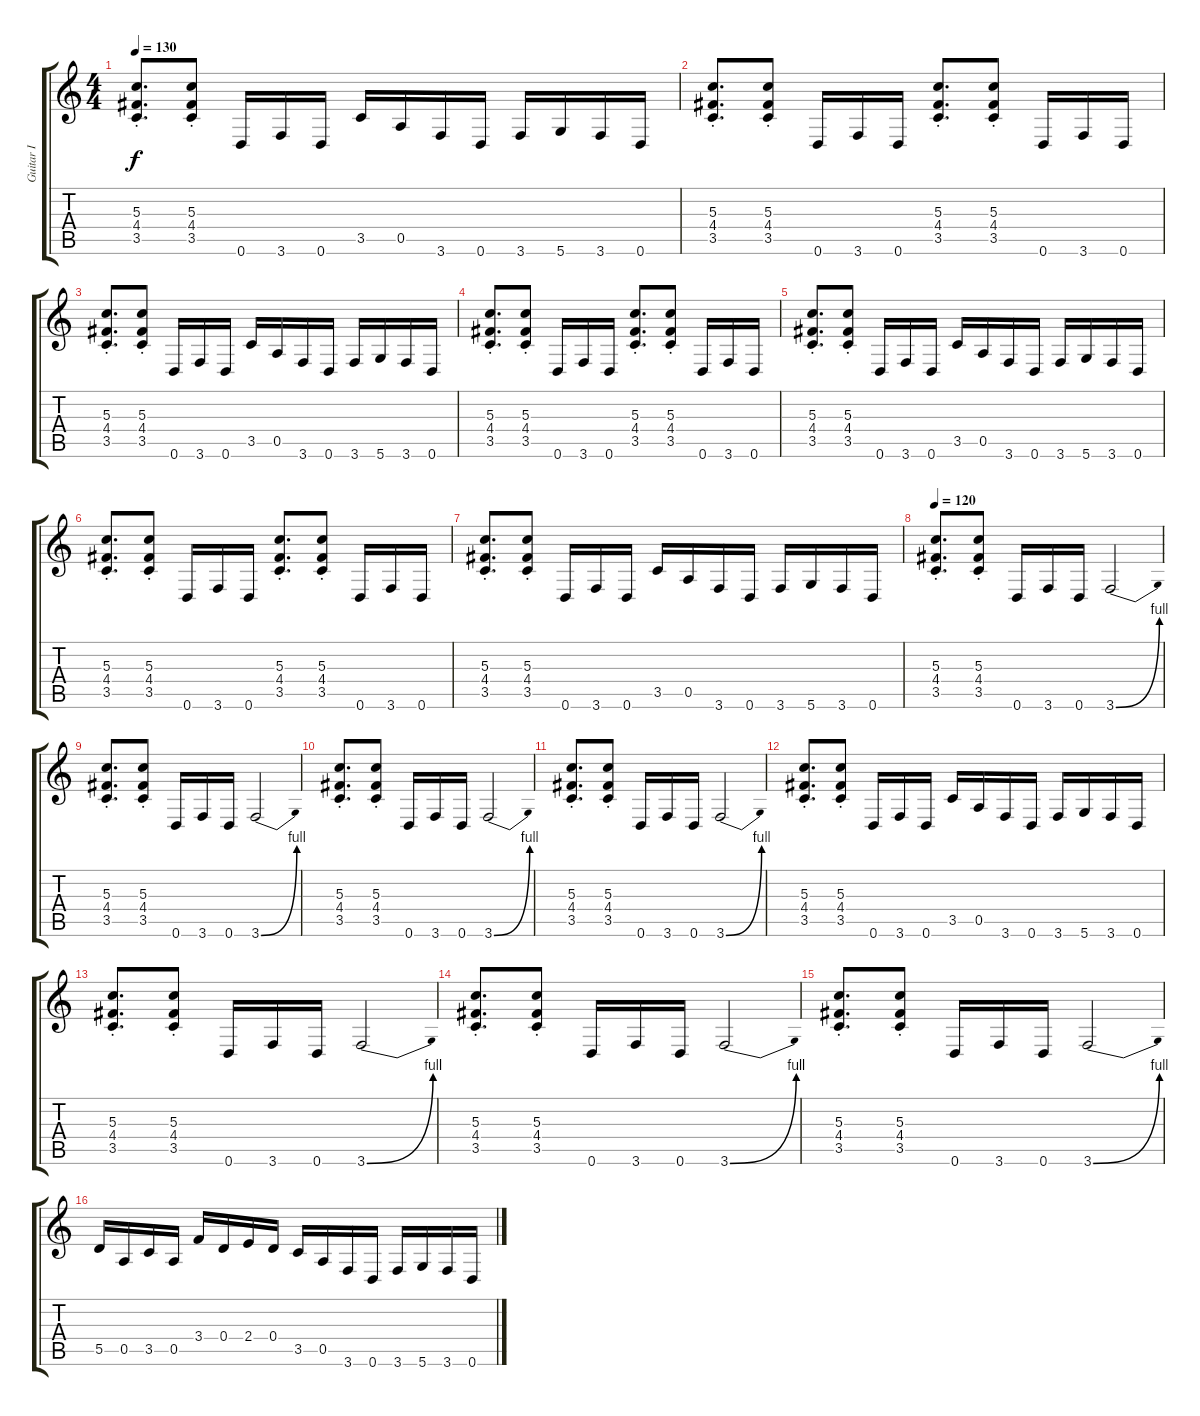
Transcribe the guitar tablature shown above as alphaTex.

\track ("Guitar I" "Guitar I") {instrument distortionguitar}
\staff {score tabs}
\tuning (E4 B3 G3 D3 A2 D2) {hide}
\ts (4 4)
\tempo 130
\clef g2
\ks c
(5.3{st} 4.4{st} 3.5{st}).8{d dy f} (5.3{st} 4.4{st} 3.5{st}).8 0.6.16 3.6.16 0.6.16 3.5.16 0.5.16 3.6.16 0.6.16 3.6.16 5.6.16 3.6.16 0.6.16 |
(5.3{st} 4.4{st} 3.5{st}).8{d} (5.3{st} 4.4{st} 3.5{st}).8 0.6.16 3.6.16 0.6.16 (5.3{st} 4.4{st} 3.5{st}).8{d} (5.3{st} 4.4{st} 3.5{st}).8 0.6.16 3.6.16 0.6.16 |
(5.3{st} 4.4{st} 3.5{st}).8{d} (5.3{st} 4.4{st} 3.5{st}).8 0.6.16 3.6.16 0.6.16 3.5.16 0.5.16 3.6.16 0.6.16 3.6.16 5.6.16 3.6.16 0.6.16 |
(5.3{st} 4.4{st} 3.5{st}).8{d} (5.3{st} 4.4{st} 3.5{st}).8 0.6.16 3.6.16 0.6.16 (5.3{st} 4.4{st} 3.5{st}).8{d} (5.3{st} 4.4{st} 3.5{st}).8 0.6.16 3.6.16 0.6.16 |
(5.3{st} 4.4{st} 3.5{st}).8{d} (5.3{st} 4.4{st} 3.5{st}).8 0.6.16 3.6.16 0.6.16 3.5.16 0.5.16 3.6.16 0.6.16 3.6.16 5.6.16 3.6.16 0.6.16 |
(5.3{st} 4.4{st} 3.5{st}).8{d} (5.3{st} 4.4{st} 3.5{st}).8 0.6.16 3.6.16 0.6.16 (5.3{st} 4.4{st} 3.5{st}).8{d} (5.3{st} 4.4{st} 3.5{st}).8 0.6.16 3.6.16 0.6.16 |
(5.3{st} 4.4{st} 3.5{st}).8{d} (5.3{st} 4.4{st} 3.5{st}).8 0.6.16 3.6.16 0.6.16 3.5.16 0.5.16 3.6.16 0.6.16 3.6.16 5.6.16 3.6.16 0.6.16 |
\tempo 120
(5.3{st} 4.4{st} 3.5{st}).8{d volume 9} (5.3{st} 4.4{st} 3.5{st}).8 0.6.16 3.6.16 0.6.16 3.6{be (bend 0 0 60 4)}.2 |
(5.3{st} 4.4{st} 3.5{st}).8{d volume 12} (5.3{st} 4.4{st} 3.5{st}).8 0.6.16 3.6.16 0.6.16 3.6{be (bend 0 0 60 4)}.2 |
(5.3{st} 4.4{st} 3.5{st}).8{d} (5.3{st} 4.4{st} 3.5{st}).8 0.6.16 3.6.16 0.6.16 3.6{be (bend 0 0 60 4)}.2 |
(5.3{st} 4.4{st} 3.5{st}).8{d} (5.3{st} 4.4{st} 3.5{st}).8 0.6.16 3.6.16 0.6.16 3.6{be (bend 0 0 60 4)}.2 |
(5.3{st} 4.4{st} 3.5{st}).8{d} (5.3{st} 4.4{st} 3.5{st}).8 0.6.16 3.6.16 0.6.16 3.5.16 0.5.16 3.6.16 0.6.16 3.6.16 5.6.16 3.6.16 0.6.16 |
(5.3{st} 4.4{st} 3.5{st}).8{d} (5.3{st} 4.4{st} 3.5{st}).8 0.6.16 3.6.16 0.6.16 3.6{be (bend 0 0 60 4)}.2 |
(5.3{st} 4.4{st} 3.5{st}).8{d} (5.3{st} 4.4{st} 3.5{st}).8 0.6.16 3.6.16 0.6.16 3.6{be (bend 0 0 60 4)}.2 |
(5.3{st} 4.4{st} 3.5{st}).8{d} (5.3{st} 4.4{st} 3.5{st}).8 0.6.16 3.6.16 0.6.16 3.6{be (bend 0 0 60 4)}.2 |
5.5.16 0.5.16 3.5.16 0.5.16 3.4.16 0.4.16 2.4.16 0.4.16 3.5.16 0.5.16 3.6.16 0.6.16 3.6.16 5.6.16 3.6.16 0.6.16
